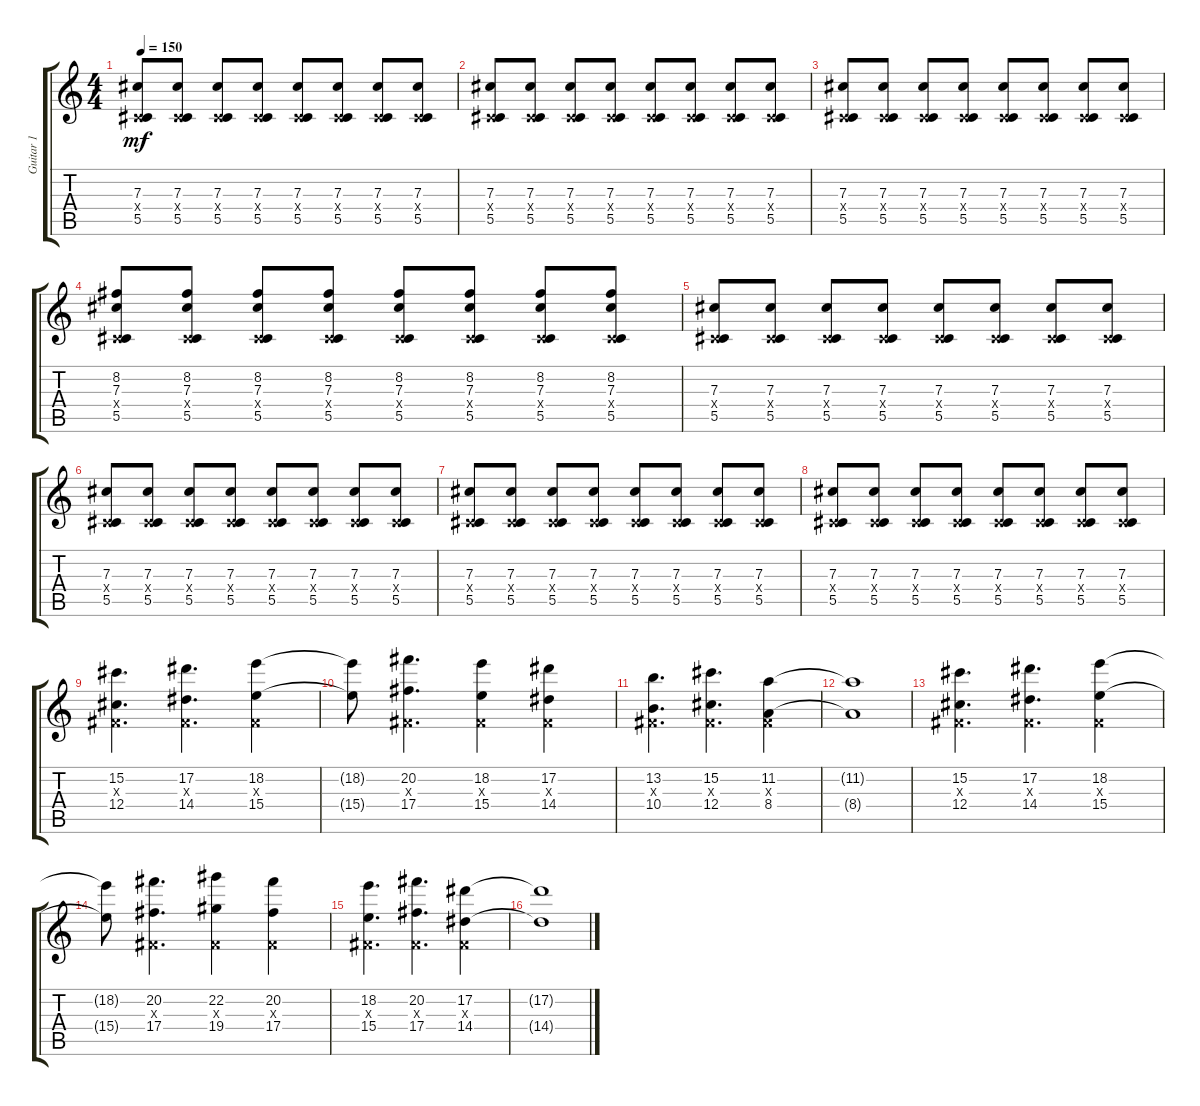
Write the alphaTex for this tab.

\track ("Guitar 1" "Guitar 1") {instrument acousticguitarsteel}
\staff {score tabs}
\tuning (Eb4 Bb3 Gb3 Db3 Ab2 Db2) {hide}
\ts (4 4)
\tempo 150
\clef g2
\ks c
(7.3 0.4{x} 5.5).8{dy mf instrument acousticguitarsteel} (7.3 0.4{x} 5.5).8 (7.3 0.4{x} 5.5).8 (7.3 0.4{x} 5.5).8 (7.3 0.4{x} 5.5).8 (7.3 0.4{x} 5.5).8 (7.3 0.4{x} 5.5).8 (7.3 0.4{x} 5.5).8 |
(7.3 0.4{x} 5.5).8 (7.3 0.4{x} 5.5).8 (7.3 0.4{x} 5.5).8 (7.3 0.4{x} 5.5).8 (7.3 0.4{x} 5.5).8 (7.3 0.4{x} 5.5).8 (7.3 0.4{x} 5.5).8 (7.3 0.4{x} 5.5).8 |
(7.3 0.4{x} 5.5).8 (7.3 0.4{x} 5.5).8 (7.3 0.4{x} 5.5).8 (7.3 0.4{x} 5.5).8 (7.3 0.4{x} 5.5).8 (7.3 0.4{x} 5.5).8 (7.3 0.4{x} 5.5).8 (7.3 0.4{x} 5.5).8 |
(8.2 7.3 0.4{x} 5.5).8 (8.2 7.3 0.4{x} 5.5).8 (8.2 7.3 0.4{x} 5.5).8 (8.2 7.3 0.4{x} 5.5).8 (8.2 7.3 0.4{x} 5.5).8 (8.2 7.3 0.4{x} 5.5).8 (8.2 7.3 0.4{x} 5.5).8 (8.2 7.3 0.4{x} 5.5).8 |
(7.3 0.4{x} 5.5).8 (7.3 0.4{x} 5.5).8 (7.3 0.4{x} 5.5).8 (7.3 0.4{x} 5.5).8 (7.3 0.4{x} 5.5).8 (7.3 0.4{x} 5.5).8 (7.3 0.4{x} 5.5).8 (7.3 0.4{x} 5.5).8 |
(7.3 0.4{x} 5.5).8 (7.3 0.4{x} 5.5).8 (7.3 0.4{x} 5.5).8 (7.3 0.4{x} 5.5).8 (7.3 0.4{x} 5.5).8 (7.3 0.4{x} 5.5).8 (7.3 0.4{x} 5.5).8 (7.3 0.4{x} 5.5).8 |
(7.3 0.4{x} 5.5).8 (7.3 0.4{x} 5.5).8 (7.3 0.4{x} 5.5).8 (7.3 0.4{x} 5.5).8 (7.3 0.4{x} 5.5).8 (7.3 0.4{x} 5.5).8 (7.3 0.4{x} 5.5).8 (7.3 0.4{x} 5.5).8 |
(7.3 0.4{x} 5.5).8 (7.3 0.4{x} 5.5).8 (7.3 0.4{x} 5.5).8 (7.3 0.4{x} 5.5).8 (7.3 0.4{x} 5.5).8 (7.3 0.4{x} 5.5).8 (7.3 0.4{x} 5.5).8 (7.3 0.4{x} 5.5).8 |
(15.2 0.3{x} 12.4).4{d} (17.2 0.3{x} 14.4).4{d} (18.2 0.3{x} 15.4).4 |
(18.2{t} 15.4{t}).8 (20.2 0.3{x} 17.4).4{d} (18.2 0.3{x} 15.4).4 (17.2 0.3{x} 14.4).4 |
(13.2 0.3{x} 10.4).4{d} (15.2 0.3{x} 12.4).4{d} (11.2 0.3{x} 8.4).4 |
(11.2{t} 8.4{t}).1 |
(15.2 0.3{x} 12.4).4{d} (17.2 0.3{x} 14.4).4{d} (18.2 0.3{x} 15.4).4 |
(18.2{t} 15.4{t}).8 (20.2 0.3{x} 17.4).4{d} (22.2 0.3{x} 19.4).4 (20.2 0.3{x} 17.4).4 |
(18.2 0.3{x} 15.4).4{d} (20.2 0.3{x} 17.4).4{d} (17.2 0.3{x} 14.4).4 |
(17.2{t} 14.4{t}).1
